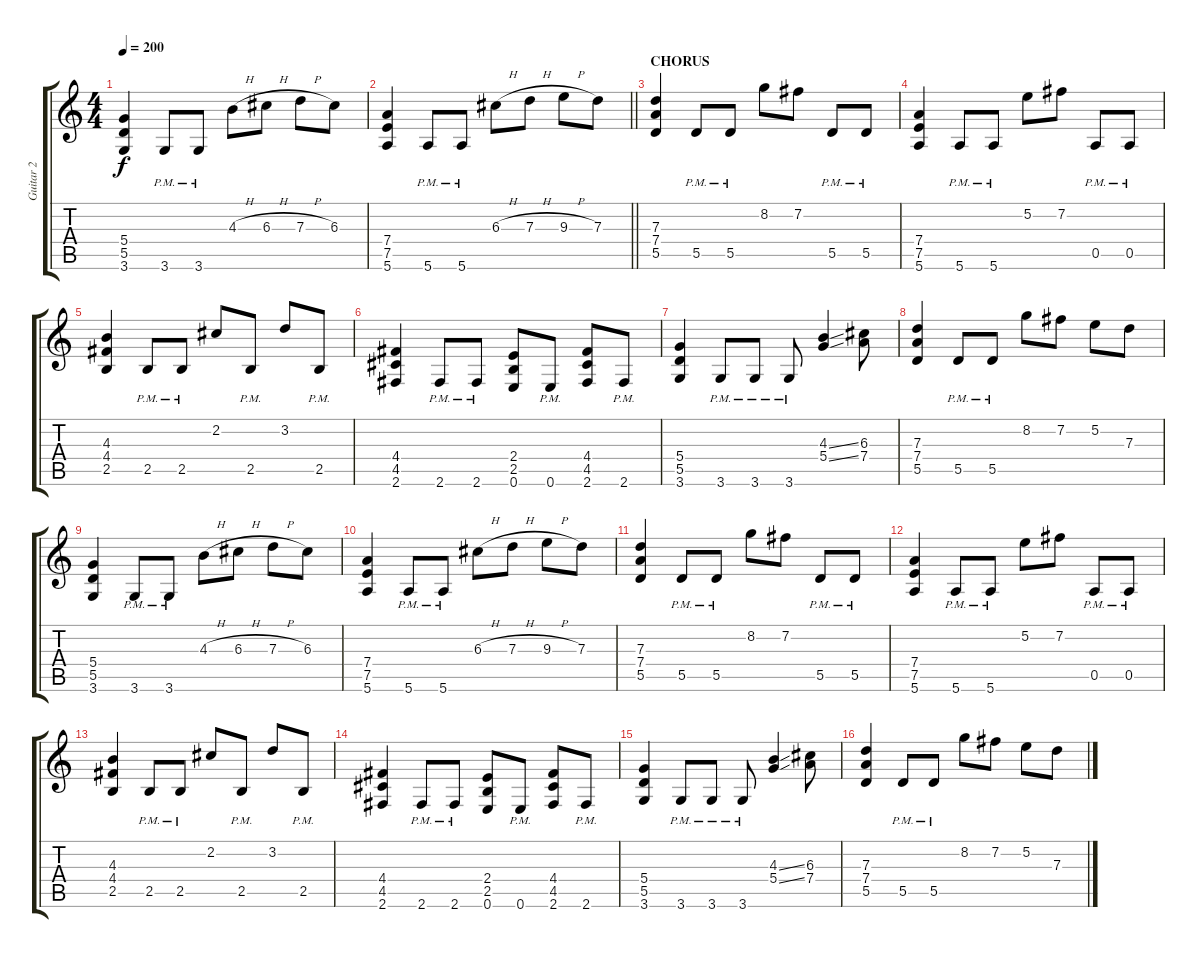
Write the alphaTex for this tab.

\track ("Guitar 2" "Guitar 2") {instrument overdrivenguitar}
\staff {score tabs}
\tuning (E4 B3 G3 D3 A2 E2) {hide}
\ts (4 4)
\tempo 200
\clef g2
\ks c
(5.4 5.5 3.6).4{dy f} 3.6{pm}.8 3.6{pm}.8 4.3{h}.8 6.3{h}.8 7.3{h}.8 6.3.8 |
\barLineRight lightlight
(7.4 7.5 5.6).4 5.6{pm}.8 5.6{pm}.8 6.3{h}.8 7.3{h}.8 9.3{h}.8 7.3.8 |
\section ("" "CHORUS")
(7.3 7.4 5.5).4 5.5{pm}.8 5.5{pm}.8 8.2.8 7.2.8 5.5{pm}.8 5.5{pm}.8 |
(7.4 7.5 5.6).4 5.6{pm}.8 5.6{pm}.8 5.2.8 7.2.8 0.5{pm}.8 0.5{pm}.8 |
(4.3 4.4 2.5).4 2.5{pm}.8 2.5{pm}.8 2.2.8 2.5{pm}.8 3.2.8 2.5{pm}.8 |
(4.4 4.5 2.6).4 2.6{pm}.8 2.6{pm}.8 (2.4 2.5 0.6).8 0.6{pm}.8 (4.4 4.5 2.6).8 2.6{pm}.8 |
(5.4 5.5 3.6).4 3.6{pm}.8 3.6{pm}.8 3.6{pm}.8 (4.3{ss} 5.4{ss}).4 (6.3 7.4).8 |
(7.3 7.4 5.5).4 5.5{pm}.8 5.5{pm}.8 8.2.8 7.2.8 5.2.8 7.3.8 |
(5.4 5.5 3.6).4 3.6{pm}.8 3.6{pm}.8 4.3{h}.8 6.3{h}.8 7.3{h}.8 6.3.8 |
(7.4 7.5 5.6).4 5.6{pm}.8 5.6{pm}.8 6.3{h}.8 7.3{h}.8 9.3{h}.8 7.3.8 |
(7.3 7.4 5.5).4 5.5{pm}.8 5.5{pm}.8 8.2.8 7.2.8 5.5{pm}.8 5.5{pm}.8 |
(7.4 7.5 5.6).4 5.6{pm}.8 5.6{pm}.8 5.2.8 7.2.8 0.5{pm}.8 0.5{pm}.8 |
(4.3 4.4 2.5).4 2.5{pm}.8 2.5{pm}.8 2.2.8 2.5{pm}.8 3.2.8 2.5{pm}.8 |
(4.4 4.5 2.6).4 2.6{pm}.8 2.6{pm}.8 (2.4 2.5 0.6).8 0.6{pm}.8 (4.4 4.5 2.6).8 2.6{pm}.8 |
(5.4 5.5 3.6).4 3.6{pm}.8 3.6{pm}.8 3.6{pm}.8 (4.3{ss} 5.4{ss}).4 (6.3 7.4).8 |
(7.3 7.4 5.5).4 5.5{pm}.8 5.5{pm}.8 8.2.8 7.2.8 5.2.8 7.3.8
